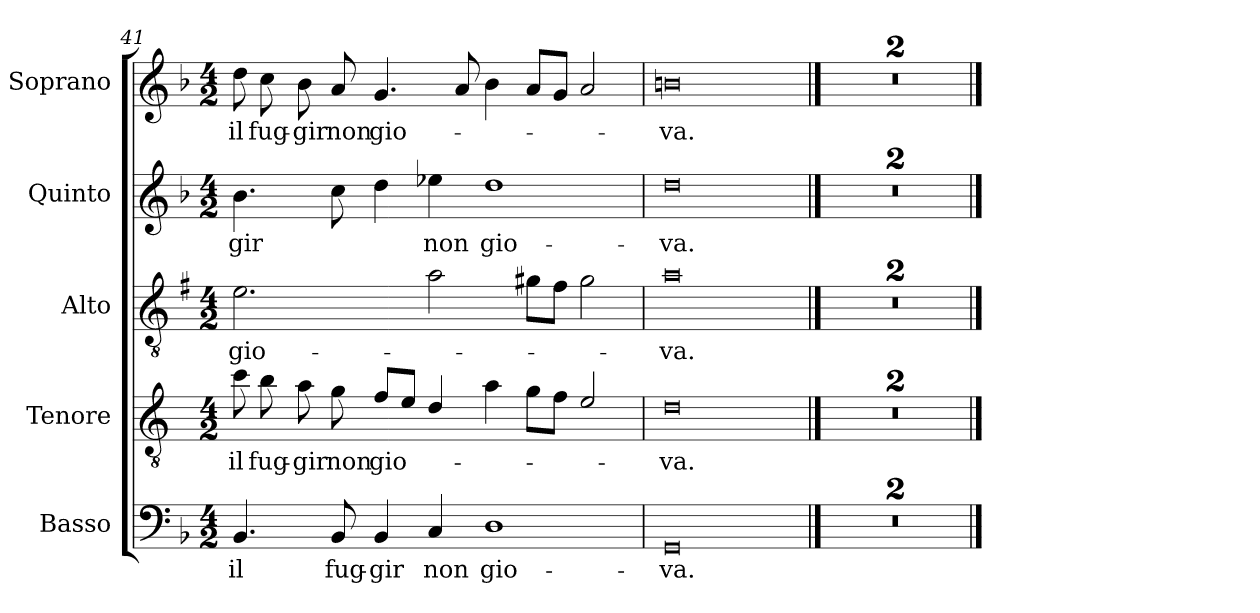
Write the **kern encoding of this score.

**kern	**text	**kern	**text	**kern	**text	**kern	**text	**kern	**text
*part5	*part5	*part4	*part4	*part3	*part3	*part2	*part2	*part1	*part1
*staff5	*staff5	*staff4	*staff4	*staff3	*staff3	*staff2	*staff2	*staff1	*staff1
*I"Basso	*	*I"Tenore	*	*I"Alto	*	*I"Quinto	*	*I"Soprano	*
*I'B	*	*I'T	*	*I'A	*	*	*	*I'S	*
!!LO:LB:g=z
*clefF4	*	*clefGv2	*	*clefGv2	*	*clefG2	*	*clefG2	*
*	*	*ITrd4c7	*	*ITrd1c2	*	*	*	*	*
*k[b-]	*	*k[b-]	*	*k[b-]	*	*k[b-]	*	*k[b-]	*
*F:	*	*F:	*	*F:	*	*F:	*	*F:	*
*M4/2	*	*M4/2	*	*M4/2	*	*M4/2	*	*M4/2	*
=41	=41	=41	=41	=41	=41	=41	=41	=41	=41
!	!LO:LY:b	!	!LO:LY:b	!	!LO:LY:b	!	!LO:LY:b	!	!LO:LY:b
4.BB-/	il	8f\	il	2.d\	gio-	4.b-\	-gir	8dd\	il
!	!	!	!LO:LY:b	!	!	!	!	!	!LO:LY:b
.	.	8e\	fug-	.	.	.	.	8cc\	fug-
!	!	!	!LO:LY:b	!	!	!	!	!	!LO:LY:b
.	.	8d\	-gir	.	.	.	.	8b-\	-gir
!	!LO:LY:b	!	!LO:LY:b	!	!	!	!	!	!LO:LY:b
8BB-/	fug-	8c\	non	.	.	8cc\	.	8a/	non
!	!LO:LY:b	!	!LO:LY:b	!	!	!	!	!	!LO:LY:b
4BB-/	-gir	8B-/L	gio-	.	.	4dd\	.	4.g/	gio-
.	.	8A/J	.	.	.	.	.	.	.
!	!LO:LY:b	!	!	!	!	!	!LO:LY:b	!	!
4C/	non	4G/	.	2g\	.	4ee-X\	non	.	.
.	.	.	.	.	.	.	.	8a/	.
!	!LO:LY:b	!	!	!	!	!	!LO:LY:b	!	!
1D	gio-	4d\	.	.	.	1dd	gio-	4b-\	.
.	.	8c\L	.	8f#X\L	.	.	.	8a/L	.
.	.	8B-\J	.	8e\J	.	.	.	8g/J	.
.	.	2A/	.	2f#\	.	.	.	2a/	.
=42	=42	=42	=42	=42	=42	=42	=42	=42	=42
!	!LO:LY:b	!	!LO:LY:b	!	!LO:LY:b	!	!LO:LY:b	!	!LO:LY:b
0GG	-va.	0G	-va.	0g	-va.	0dd	-va.	0bn	-va.
==43	==43	==43	==43	==43	==43	==43	==43	==43	==43
0r	.	0r	.	0r	.	0r	.	0r	.
=44	=44	=44	=44	=44	=44	=44	=44	=44	=44
0r	.	0r	.	0r	.	0r	.	0r	.
==	==	==	==	==	==	==	==	==	==
*-	*-	*-	*-	*-	*-	*-	*-	*-	*-
